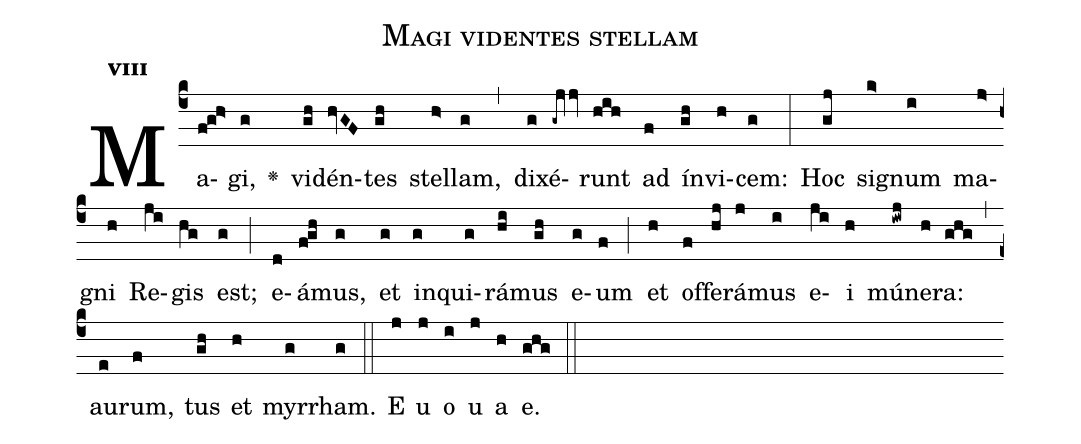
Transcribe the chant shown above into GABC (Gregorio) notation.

name:Magi videntes stellam;
office-part:Antiphona;
mode:8;
%%
initial-style: 1;
name: Magi videntes stellam
book: Antiphonae & Responsoria/Tomus I, p. 128;
occasion: In Epiphania Domini;
office-part: Vesperae I Ant E;
user-notes: ;
commentary: ;
annotation: 8g2;
centering-scheme: english;
fontsize: 12;
font: OFLSortsMillGoudy;
height: 11;
width: 4.5;
%%
(c4)Ma(fgh>)gi,(g) <v>\greheightstar</v>() vi(gh)dén(hvGF)tes(gh) stel(h>)lam,(g) (,) di(g)xé(-gqjjv)runt(hih) ad(f) ín(gh)vi(h)cem:(g) (:) Hoc(gj) si(k>)gnum(i) ma(j>)gni(h) Re(ji)gis(hg) est;(g) (;) e(d)á(fgh)mus,(g) et(g) in(g)qui(g)rá(hi)mus(gh) e(g)um(f) (;) et(h) of(f)fe(hj)rá(j)mus(i) e(ji)i(h) mú(iwj)ne(h)ra:(ghg) (,) au(e)rum,(f) tus(gh) et(h) myr(g)rham.(g) (::)
E(j) u(j) o(i) u(j) a(h) e.(ghg) (::)
